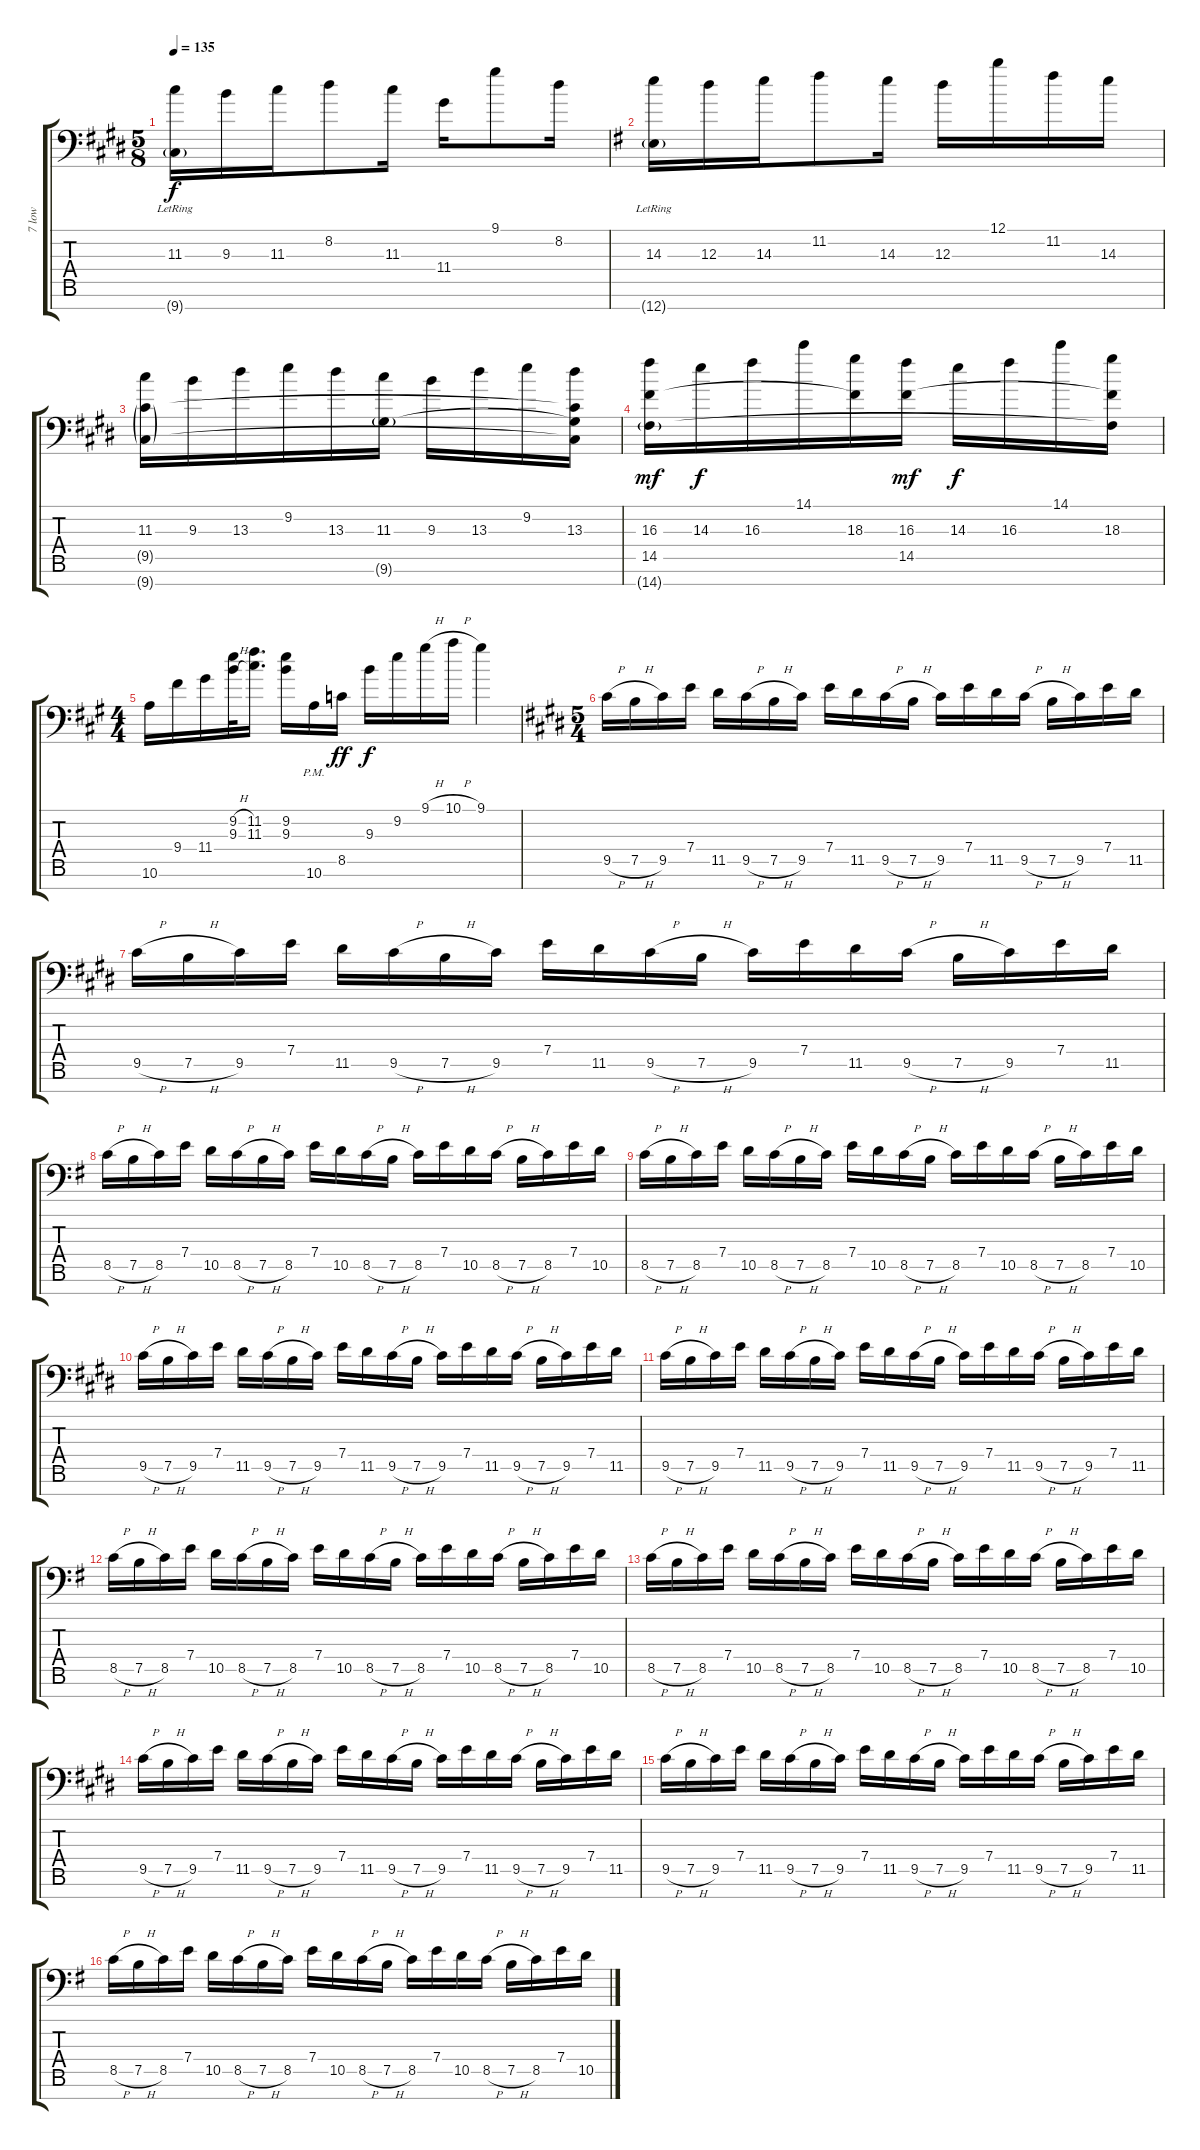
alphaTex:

\track ("7 low" "7 low") {instrument distortionguitar}
\staff {score tabs}
\tuning (B3 G3 D3 A2 E2 B1 E1) {hide}
\ts (5 8)
\tempo 135
\clef f4
\ks e
(11.3 9.7{g lr}).16{dy f instrument electricguitarjazz} 9.3.16 11.3.16 8.2.8 11.3.16 11.4.16 9.1.8 8.2.16 |
\ks g
(14.3 12.7{g lr}).16 12.3.16 14.3.16 11.2.8 14.3.16 12.3.16 12.1.16 11.2.16 14.3.16 |
\ks e
(11.3 9.5{g} 9.7{g}).16 9.3.16 13.3.16 9.2.16 13.3.16 (11.3 9.6{g}).16 9.3.16 13.3.16 9.2.16 (13.3 9.5{t} 9.6{t} 9.7{t}).16 |
(16.3 14.5 14.7{g}).16{dy mf} 14.3.16{dy f} 16.3.16 14.1.16 (18.3 14.5{t}).16 (16.3 14.5).16{dy mf} 14.3.16{dy f} 16.3.16 14.1.16 (18.3 14.5{t} 14.7{t}).16 |
\ts (4 4)
\ks a
10.6.16 9.4.16 11.4.16 (9.2{h} 9.3{h}).32 (11.2 11.3).16{d} (9.2 9.3).16 10.6{pm}.16 8.5.16{dy ff} 9.3.16{dy f} 9.2.16 9.1{h}.16 10.1{h}.16 9.1.4 |
\ts (5 4)
\ks e
9.5{h}.16{volume 11} 7.5{h}.16 9.5.16 7.4.16 11.5.16 9.5{h}.16 7.5{h}.16 9.5.16 7.4.16 11.5.16 9.5{h}.16 7.5{h}.16 9.5.16 7.4.16 11.5.16 9.5{h}.16 7.5{h}.16 9.5.16 7.4.16 11.5.16 |
9.5{h}.16 7.5{h}.16 9.5.16 7.4.16 11.5.16 9.5{h}.16 7.5{h}.16 9.5.16 7.4.16 11.5.16 9.5{h}.16 7.5{h}.16 9.5.16 7.4.16 11.5.16 9.5{h}.16 7.5{h}.16 9.5.16 7.4.16 11.5.16 |
\ks g
8.5{h}.16 7.5{h}.16 8.5.16 7.4.16 10.5.16 8.5{h}.16 7.5{h}.16 8.5.16 7.4.16 10.5.16 8.5{h}.16 7.5{h}.16 8.5.16 7.4.16 10.5.16 8.5{h}.16 7.5{h}.16 8.5.16 7.4.16 10.5.16 |
8.5{h}.16 7.5{h}.16 8.5.16 7.4.16 10.5.16 8.5{h}.16 7.5{h}.16 8.5.16 7.4.16 10.5.16 8.5{h}.16 7.5{h}.16 8.5.16 7.4.16 10.5.16 8.5{h}.16 7.5{h}.16 8.5.16 7.4.16 10.5.16 |
\ks e
9.5{h}.16 7.5{h}.16 9.5.16 7.4.16 11.5.16 9.5{h}.16 7.5{h}.16 9.5.16 7.4.16 11.5.16 9.5{h}.16 7.5{h}.16 9.5.16 7.4.16 11.5.16 9.5{h}.16 7.5{h}.16 9.5.16 7.4.16 11.5.16 |
9.5{h}.16 7.5{h}.16 9.5.16 7.4.16 11.5.16 9.5{h}.16 7.5{h}.16 9.5.16 7.4.16 11.5.16 9.5{h}.16 7.5{h}.16 9.5.16 7.4.16 11.5.16 9.5{h}.16 7.5{h}.16 9.5.16 7.4.16 11.5.16 |
\ks g
8.5{h}.16 7.5{h}.16 8.5.16 7.4.16 10.5.16 8.5{h}.16 7.5{h}.16 8.5.16 7.4.16 10.5.16 8.5{h}.16 7.5{h}.16 8.5.16 7.4.16 10.5.16 8.5{h}.16 7.5{h}.16 8.5.16 7.4.16 10.5.16 |
8.5{h}.16 7.5{h}.16 8.5.16 7.4.16 10.5.16 8.5{h}.16 7.5{h}.16 8.5.16 7.4.16 10.5.16 8.5{h}.16 7.5{h}.16 8.5.16 7.4.16 10.5.16 8.5{h}.16 7.5{h}.16 8.5.16 7.4.16 10.5.16 |
\ks e
9.5{h}.16 7.5{h}.16 9.5.16 7.4.16 11.5.16 9.5{h}.16 7.5{h}.16 9.5.16 7.4.16 11.5.16 9.5{h}.16 7.5{h}.16 9.5.16 7.4.16 11.5.16 9.5{h}.16 7.5{h}.16 9.5.16 7.4.16 11.5.16 |
9.5{h}.16 7.5{h}.16 9.5.16 7.4.16 11.5.16 9.5{h}.16 7.5{h}.16 9.5.16 7.4.16 11.5.16 9.5{h}.16 7.5{h}.16 9.5.16 7.4.16 11.5.16 9.5{h}.16 7.5{h}.16 9.5.16 7.4.16 11.5.16 |
\ks g
8.5{h}.16 7.5{h}.16 8.5.16 7.4.16 10.5.16 8.5{h}.16 7.5{h}.16 8.5.16 7.4.16 10.5.16 8.5{h}.16 7.5{h}.16 8.5.16 7.4.16 10.5.16 8.5{h}.16 7.5{h}.16 8.5.16 7.4.16 10.5.16
